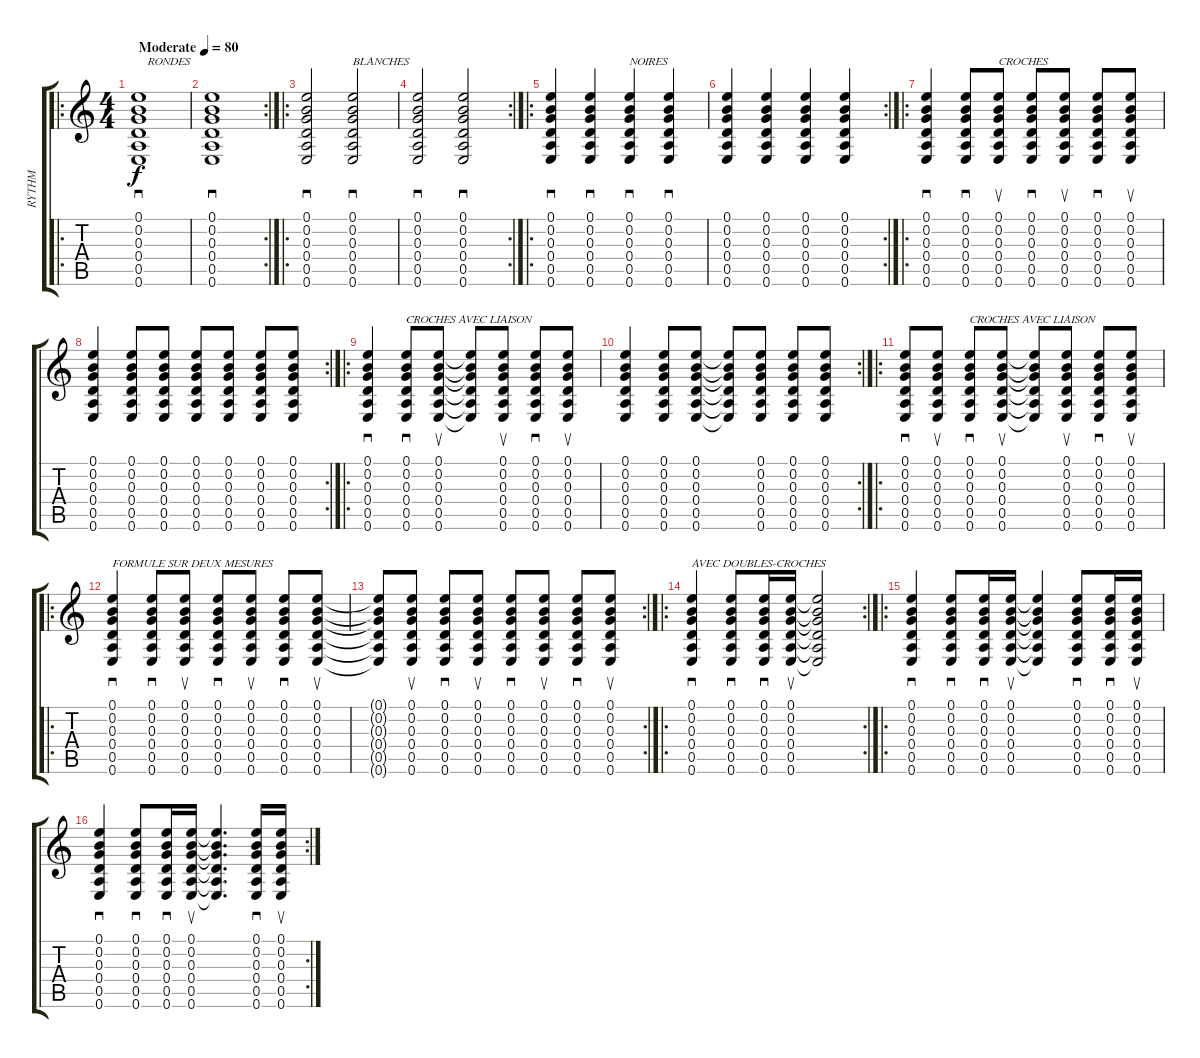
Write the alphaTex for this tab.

\track ("RYTHM" "RYTHM") {instrument acousticguitarsteel}
\staff {score tabs}
\tuning (E4 B3 G3 D3 A2 E2) {hide}
\ro
\ts (4 4)
\tempo (80 "Moderate")
\clef g2
\ks c
(0.1 0.2 0.3 0.4 0.5 0.6).1{sd txt "   RONDES" dy f instrument acousticguitarsteel} |
\rc 2
(0.1 0.2 0.3 0.4 0.5 0.6).1{sd} |
\ro
(0.1 0.2 0.3 0.4 0.5 0.6).2{sd} (0.1 0.2 0.3 0.4 0.5 0.6).2{sd txt "BLANCHES"} |
\rc 2
(0.1 0.2 0.3 0.4 0.5 0.6).2{sd} (0.1 0.2 0.3 0.4 0.5 0.6).2{sd} |
\ro
(0.1 0.2 0.3 0.4 0.5 0.6).4{sd} (0.1 0.2 0.3 0.4 0.5 0.6).4{sd} (0.1 0.2 0.3 0.4 0.5 0.6).4{sd txt "NOIRES"} (0.1 0.2 0.3 0.4 0.5 0.6).4{sd} |
\rc 2
(0.1 0.2 0.3 0.4 0.5 0.6).4 (0.1 0.2 0.3 0.4 0.5 0.6).4 (0.1 0.2 0.3 0.4 0.5 0.6).4 (0.1 0.2 0.3 0.4 0.5 0.6).4 |
\ro
(0.1 0.2 0.3 0.4 0.5 0.6).4{sd} (0.1 0.2 0.3 0.4 0.5 0.6).8{sd} (0.1 0.2 0.3 0.4 0.5 0.6).8{su txt "CROCHES"} (0.1 0.2 0.3 0.4 0.5 0.6).8{sd} (0.1 0.2 0.3 0.4 0.5 0.6).8{su} (0.1 0.2 0.3 0.4 0.5 0.6).8{sd} (0.1 0.2 0.3 0.4 0.5 0.6).8{su} |
\rc 2
(0.1 0.2 0.3 0.4 0.5 0.6).4 (0.1 0.2 0.3 0.4 0.5 0.6).8 (0.1 0.2 0.3 0.4 0.5 0.6).8 (0.1 0.2 0.3 0.4 0.5 0.6).8 (0.1 0.2 0.3 0.4 0.5 0.6).8 (0.1 0.2 0.3 0.4 0.5 0.6).8 (0.1 0.2 0.3 0.4 0.5 0.6).8 |
\ro
(0.1 0.2 0.3 0.4 0.5 0.6).4{sd} (0.1 0.2 0.3 0.4 0.5 0.6).8{sd txt "CROCHES AVEC LIAISON"} (0.1 0.2 0.3 0.4 0.5 0.6).8{su} (0.1{t} 0.2{t} 0.3{t} 0.4{t} 0.5{t} 0.6{t}).8 (0.1 0.2 0.3 0.4 0.5 0.6).8{su} (0.1 0.2 0.3 0.4 0.5 0.6).8{sd} (0.1 0.2 0.3 0.4 0.5 0.6).8{su} |
\rc 2
(0.1 0.2 0.3 0.4 0.5 0.6).4 (0.1 0.2 0.3 0.4 0.5 0.6).8 (0.1 0.2 0.3 0.4 0.5 0.6).8 (0.1{t} 0.2{t} 0.3{t} 0.4{t} 0.5{t} 0.6{t}).8 (0.1 0.2 0.3 0.4 0.5 0.6).8 (0.1 0.2 0.3 0.4 0.5 0.6).8 (0.1 0.2 0.3 0.4 0.5 0.6).8 |
\ro
(0.1 0.2 0.3 0.4 0.5 0.6).8{sd} (0.1 0.2 0.3 0.4 0.5 0.6).8{su} (0.1 0.2 0.3 0.4 0.5 0.6).8{sd txt "CROCHES AVEC LIAISON"} (0.1 0.2 0.3 0.4 0.5 0.6).8{su} (0.1{t} 0.2{t} 0.3{t} 0.4{t} 0.5{t} 0.6{t}).8 (0.1 0.2 0.3 0.4 0.5 0.6).8{su} (0.1 0.2 0.3 0.4 0.5 0.6).8{sd} (0.1 0.2 0.3 0.4 0.5 0.6).8{su} |
\ro
(0.1 0.2 0.3 0.4 0.5 0.6).4{sd txt "FORMULE SUR DEUX MESURES"} (0.1 0.2 0.3 0.4 0.5 0.6).8{sd} (0.1 0.2 0.3 0.4 0.5 0.6).8{su} (0.1 0.2 0.3 0.4 0.5 0.6).8{sd} (0.1 0.2 0.3 0.4 0.5 0.6).8{su} (0.1 0.2 0.3 0.4 0.5 0.6).8{sd} (0.1 0.2 0.3 0.4 0.5 0.6).8{su} |
\rc 2
(0.1{t} 0.2{t} 0.3{t} 0.4{t} 0.5{t} 0.6{t}).8 (0.1 0.2 0.3 0.4 0.5 0.6).8{su} (0.1 0.2 0.3 0.4 0.5 0.6).8{sd} (0.1 0.2 0.3 0.4 0.5 0.6).8{su} (0.1 0.2 0.3 0.4 0.5 0.6).8{sd} (0.1 0.2 0.3 0.4 0.5 0.6).8{su} (0.1 0.2 0.3 0.4 0.5 0.6).8{sd} (0.1 0.2 0.3 0.4 0.5 0.6).8{su} |
\ro
\rc 2
(0.1 0.2 0.3 0.4 0.5 0.6).4{sd txt "AVEC DOUBLES-CROCHES"} (0.1 0.2 0.3 0.4 0.5 0.6).8{sd} (0.1 0.2 0.3 0.4 0.5 0.6).16{sd} (0.1 0.2 0.3 0.4 0.5 0.6).16{su} (0.1{t} 0.2{t} 0.3{t} 0.4{t} 0.5{t} 0.6{t}).2 |
\ro
(0.1 0.2 0.3 0.4 0.5 0.6).4{sd} (0.1 0.2 0.3 0.4 0.5 0.6).8{sd} (0.1 0.2 0.3 0.4 0.5 0.6).16{sd} (0.1 0.2 0.3 0.4 0.5 0.6).16{su} (0.1{t} 0.2{t} 0.3{t} 0.4{t} 0.5{t} 0.6{t}).4 (0.1 0.2 0.3 0.4 0.5 0.6).8{sd} (0.1 0.2 0.3 0.4 0.5 0.6).16{sd} (0.1 0.2 0.3 0.4 0.5 0.6).16{su} |
\rc 2
(0.1 0.2 0.3 0.4 0.5 0.6).4{sd} (0.1 0.2 0.3 0.4 0.5 0.6).8{sd} (0.1 0.2 0.3 0.4 0.5 0.6).16{sd} (0.1 0.2 0.3 0.4 0.5 0.6).16{su} (0.1{t} 0.2{t} 0.3{t} 0.4{t} 0.5{t} 0.6{t}).4{d} (0.1 0.2 0.3 0.4 0.5 0.6).16{sd} (0.1 0.2 0.3 0.4 0.5 0.6).16{su}
